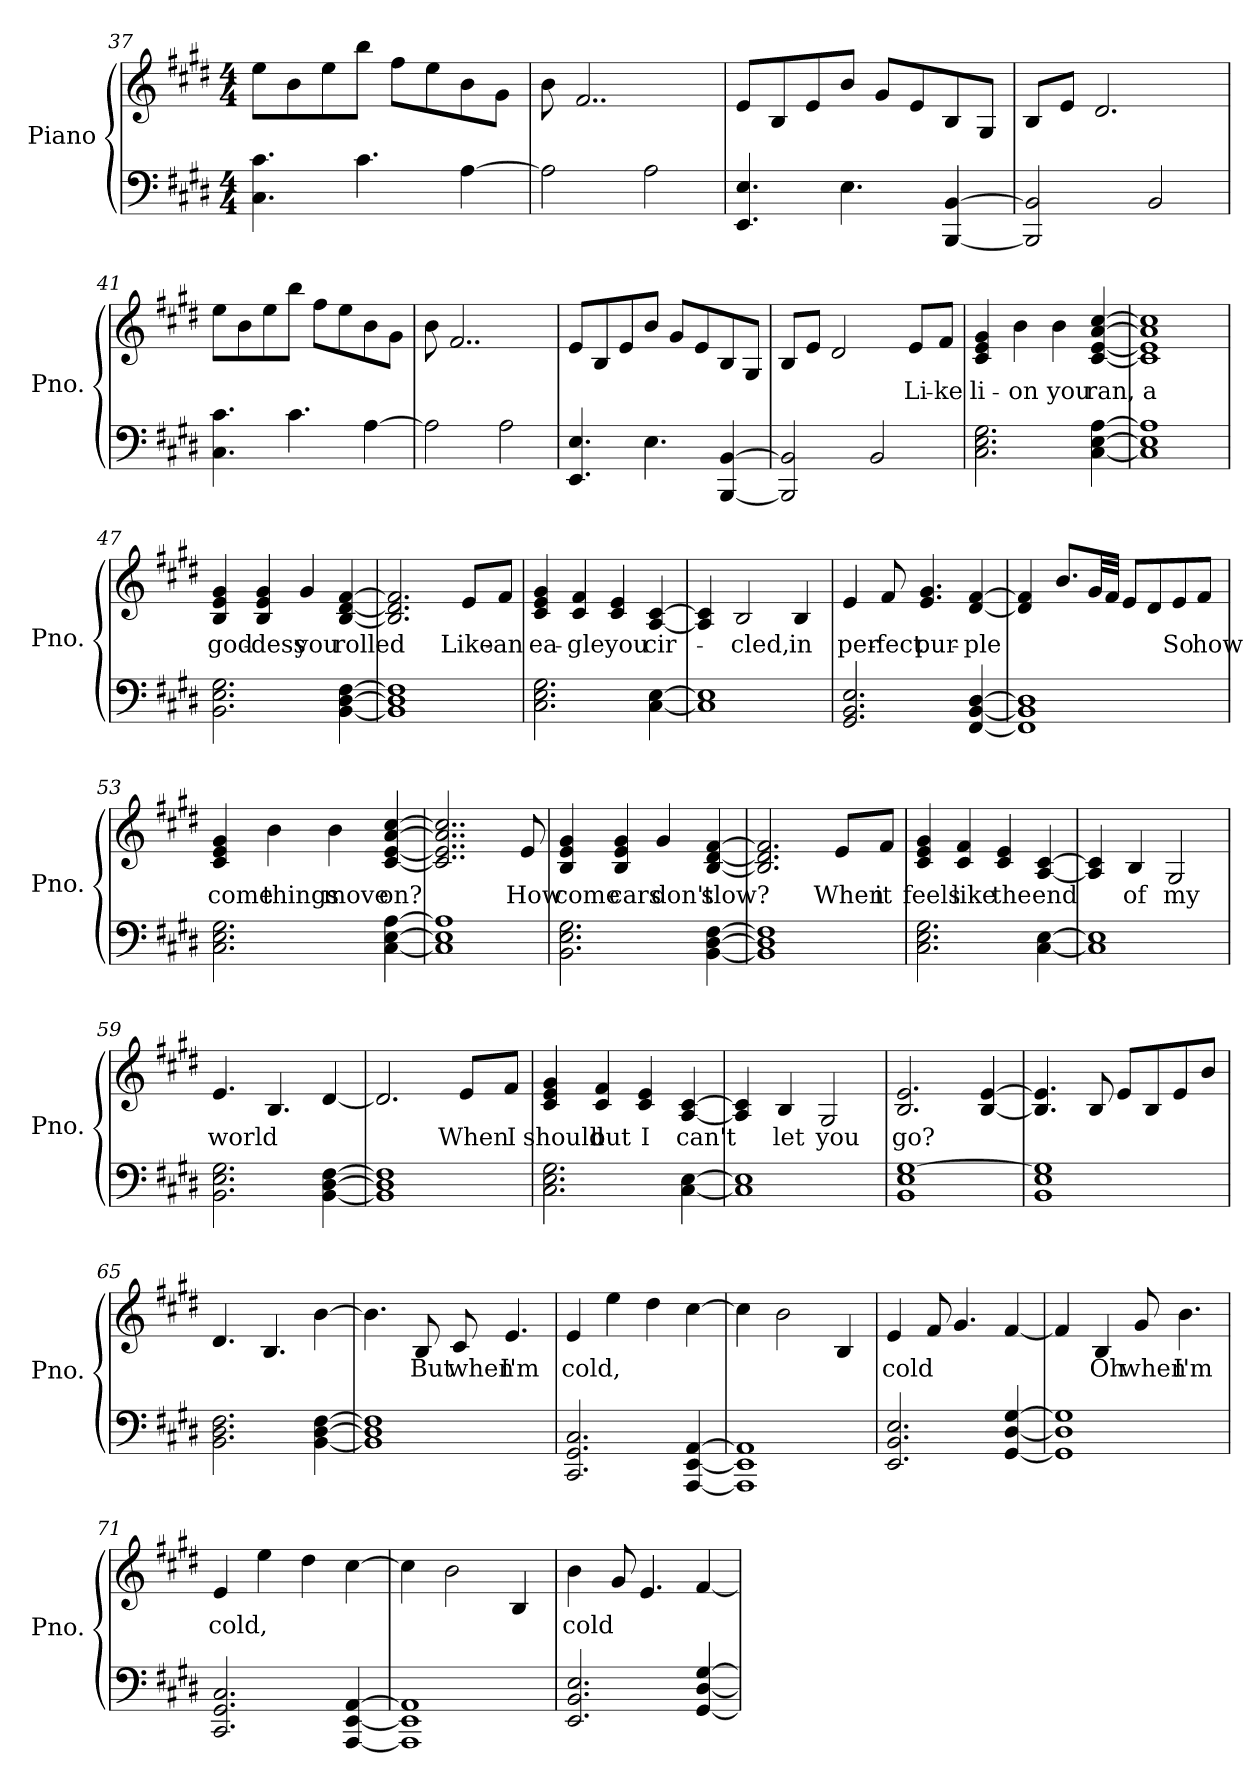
**kern	**kern	**text
*part1	*part1	*part1
*staff2	*staff1	*staff1
*I"Piano	*	*
*I'Pno.	*	*
*clefF4	*clefG2	*
*k[f#c#g#d#]	*k[f#c#g#d#]	*
*M4/4	*M4/4	*
=37	=37	=37
4.C#\ 4.c#\	8ee\L	.
.	8b\	.
.	8ee\	.
4.c#\	8bb\J	.
.	8ff#\L	.
.	8ee\	.
[4A\	8b\	.
.	8g#\J	.
=38	=38	=38
2A\]	8b\	.
.	2..f#/	.
2A\	.	.
!!LO:LB:g=z
=39	=39	=39
4.EE/ 4.E/	8e/L	.
.	8B/	.
.	8e/	.
4.E\	8b/J	.
.	8g#/L	.
.	8e/	.
[4BBB/ [4BB/	8B/	.
.	8G#/J	.
=40	=40	=40
2BBB/] 2BB/]	8B/L	.
.	8e/J	.
.	2.d#/	.
2BB/	.	.
=41	=41	=41
4.C#\ 4.c#\	8ee\L	.
.	8b\	.
.	8ee\	.
4.c#\	8bb\J	.
.	8ff#\L	.
.	8ee\	.
[4A\	8b\	.
.	8g#\J	.
=42	=42	=42
2A\]	8b\	.
.	2..f#/	.
2A\	.	.
=43	=43	=43
4.EE/ 4.E/	8e/L	.
.	8B/	.
.	8e/	.
4.E\	8b/J	.
.	8g#/L	.
.	8e/	.
[4BBB/ [4BB/	8B/	.
.	8G#/J	.
=44	=44	=44
2BBB/] 2BB/]	8B/L	.
.	8e/J	.
.	2d#/	.
2BB/	.	.
.	8e/L	Li-
.	8f#/J	-ke
=45	=45	=45
2.C#\ 2.E\ 2.G#\	4c#/ 4e/ 4g#/	li-
.	4b\	-on
.	4b\	you
[4C#\ [4E\ [4A\	[4c#/ [4e/ [4a/ [4cc#/	ran,
=46	=46	=46
1C#] 1E] 1A]	1c#] 1e] 1a] 1cc#]	a
!!LO:PB:g=z
=47	=47	=47
2.BB\ 2.E\ 2.G#\	4B/ 4e/ 4g#/	god-
.	4B/ 4e/ 4g#/	-dess
.	4g#/	you
[4BB\ [4D#\ [4F#\	[4B/ [4d#/ [4f#/	rolled
=48	=48	=48
1BB] 1D#] 1F#]	2.B/] 2.d#/] 2.f#/]	.
.	8e/L	Like-
.	8f#/J	-an
=49	=49	=49
2.C#\ 2.E\ 2.G#\	4c#/ 4e/ 4g#/	ea-
.	4c#/ 4f#/	-gle
.	4c#/ 4e/	you
[4C#\ [4E\	[4A/ [4c#/	cir-
=50	=50	=50
1C#] 1E]	4A/] 4c#/]	.
.	2B/	-cled,
.	4B/	in
=51	=51	=51
2.GG#/ 2.BB/ 2.E/	4e/	per-
.	8f#/	-fect
.	4.e/ 4.g#/	pur-
[4FF#/ [4BB/ [4D#/	[4d#/ [4f#/	-ple
=52	=52	=52
1FF#] 1BB] 1D#]	4d#/] 4f#/]	.
.	8.b/L	.
.	32g#/LL	.
.	32f#/JJJ	.
.	8e/L	.
.	8d#/	.
.	8e/	So
.	8f#/J	how
!!LO:LB:g=z
=53	=53	=53
2.C#\ 2.E\ 2.G#\	4c#/ 4e/ 4g#/	come
.	4b\	things
.	4b\	move
[4C#\ [4E\ [4A\	[4c#/ [4e/ [4a/ [4cc#/	on?
=54	=54	=54
1C#] 1E] 1A]	2..c#/] 2..e/] 2..a/] 2..cc#/]	.
.	8e/	How
=55	=55	=55
2.BB\ 2.E\ 2.G#\	4B/ 4e/ 4g#/	come
.	4B/ 4e/ 4g#/	cars
.	4g#/	don't
[4BB\ [4D#\ [4F#\	[4B/ [4d#/ [4f#/	slow?
=56	=56	=56
1BB] 1D#] 1F#]	2.B/] 2.d#/] 2.f#/]	.
.	8e/L	When
.	8f#/J	it
=57	=57	=57
2.C#\ 2.E\ 2.G#\	4c#/ 4e/ 4g#/	feels
.	4c#/ 4f#/	like
.	4c#/ 4e/	the
[4C#\ [4E\	[4A/ [4c#/	end
=58	=58	=58
1C#] 1E]	4A/] 4c#/]	.
.	4B/	-of
.	2G#/	my
!!LO:LB:g=z
=59	=59	=59
2.BB\ 2.E\ 2.G#\	4.e/	world
.	4.B/	.
[4BB\ [4D#\ [4F#\	[4d#/	.
=60	=60	=60
1BB] 1D#] 1F#]	2.d#/]	.
.	8e/L	When
.	8f#/J	I
=61	=61	=61
2.C#\ 2.E\ 2.G#\	4c#/ 4e/ 4g#/	should
.	4c#/ 4f#/	but
.	4c#/ 4e/	I
[4C#\ [4E\	[4A/ [4c#/	can't
=62	=62	=62
1C#] 1E]	4A/] 4c#/]	.
.	4B/	let
.	2G#/	you
=63	=63	=63
1BB 1E [1G#	2.B/ 2.e/	go?
.	[4B/ [4e/	.
=64	=64	=64
1BB 1E 1G#]	4.B/] 4.e/]	.
.	8B/	.
.	8e/L	.
.	8B/	.
.	8e/	.
.	8b/J	.
=65	=65	=65
2.BB\ 2.D#\ 2.F#\	4.d#/	.
.	4.B/	.
[4BB\ [4D#\ [4F#\	[4b\	.
!!LO:LB:g=z
=66	=66	=66
1BB] 1D#] 1F#]	4.b\]	.
.	8B/	But
.	8c#/	when
.	4.e/	I'm
=67	=67	=67
2.CC#/ 2.GG#/ 2.C#/	4e/	cold,
.	4ee\	.
.	4dd#\	.
[4AAA/ [4EE/ [4AA/	[4cc#\	.
=68	=68	=68
1AAA] 1EE] 1AA]	4cc#\]	.
.	2b\	.
.	4B/	.
=69	=69	=69
2.EE/ 2.BB/ 2.E/	4e/	cold
.	8f#/	.
.	4.g#/	.
[4GG#/ [4D#/ [4G#/	[4f#/	.
=70	=70	=70
1GG#] 1D#] 1G#]	4f#/]	.
.	4B/	Oh
.	8g#/	when
.	4.b\	I'm
=71	=71	=71
2.CC#/ 2.GG#/ 2.C#/	4e/	cold,
.	4ee\	.
.	4dd#\	.
[4AAA/ [4EE/ [4AA/	[4cc#\	.
=72	=72	=72
1AAA] 1EE] 1AA]	4cc#\]	.
.	2b\	.
.	4B/	.
!!LO:LB:g=z
=73	=73	=73
2.EE/ 2.BB/ 2.E/	4b\	cold
.	8g#/	.
.	4.e/	.
[4GG#/ [4D#/ [4G#/	[4f#/	.
=	=	=
*-	*-	*-
